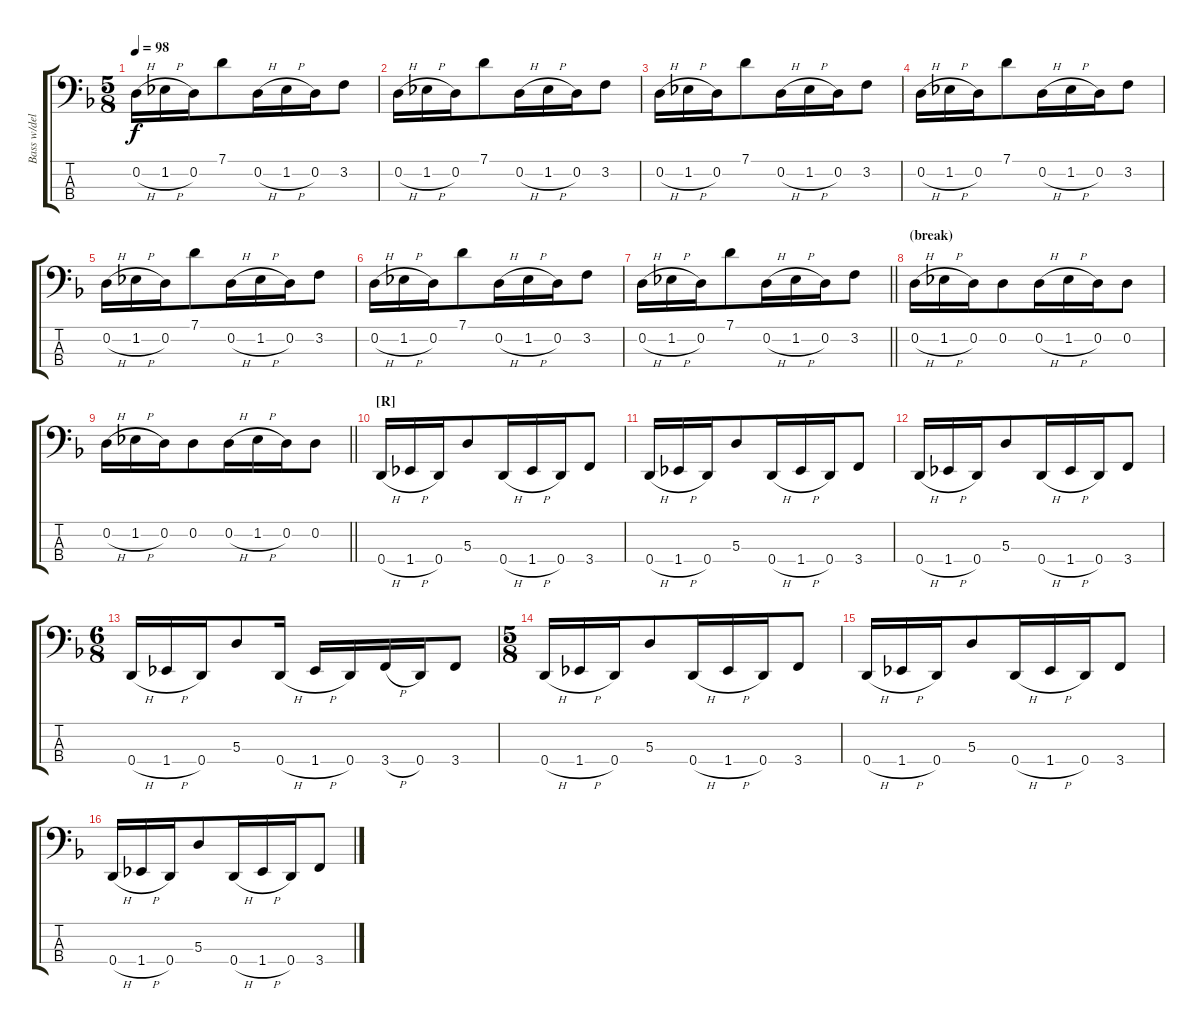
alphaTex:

\track ("Bass w/delay" "Bass w/del") {instrument electricbasspick}
\staff {score tabs}
\tuning (G2 D2 A1 D1) {hide}
\ts (5 8)
\tempo 98
\clef f4
\ks dminor
0.2{h}.16{dy f} 1.2{h}.16{beam merge} 0.2.16 7.1.8 0.2{h}.16{beam merge} 1.2{h}.16 0.2.16{beam merge} 3.2.8 |
0.2{h}.16 1.2{h}.16{beam merge} 0.2.16 7.1.8 0.2{h}.16{beam merge} 1.2{h}.16 0.2.16{beam merge} 3.2.8 |
0.2{h}.16 1.2{h}.16{beam merge} 0.2.16 7.1.8 0.2{h}.16{beam merge} 1.2{h}.16 0.2.16{beam merge} 3.2.8 |
0.2{h}.16 1.2{h}.16{beam merge} 0.2.16 7.1.8 0.2{h}.16{beam merge} 1.2{h}.16 0.2.16{beam merge} 3.2.8 |
0.2{h}.16 1.2{h}.16{beam merge} 0.2.16 7.1.8 0.2{h}.16{beam merge} 1.2{h}.16 0.2.16{beam merge} 3.2.8 |
0.2{h}.16 1.2{h}.16{beam merge} 0.2.16 7.1.8 0.2{h}.16{beam merge} 1.2{h}.16 0.2.16{beam merge} 3.2.8 |
\barLineRight lightlight
0.2{h}.16 1.2{h}.16{beam merge} 0.2.16 7.1.8 0.2{h}.16{beam merge} 1.2{h}.16 0.2.16{beam merge} 3.2.8 |
\section ("" "(break)")
0.2{h}.16 1.2{h}.16{beam merge} 0.2.16 0.2.8 0.2{h}.16{beam merge} 1.2{h}.16{beam merge} 0.2.16{beam merge} 0.2.8 |
\barLineRight lightlight
0.2{h}.16 1.2{h}.16{beam merge} 0.2.16 0.2.8 0.2{h}.16{beam merge} 1.2{h}.16{beam merge} 0.2.16{beam merge} 0.2.8 |
\section ("" "[R]")
0.4{h}.16 1.4{h}.16{beam merge} 0.4.16 5.3.8 0.4{h}.16{beam merge} 1.4{h}.16 0.4.16{beam merge} 3.4.8 |
0.4{h}.16 1.4{h}.16{beam merge} 0.4.16 5.3.8 0.4{h}.16{beam merge} 1.4{h}.16 0.4.16{beam merge} 3.4.8 |
0.4{h}.16 1.4{h}.16{beam merge} 0.4.16 5.3.8 0.4{h}.16{beam merge} 1.4{h}.16 0.4.16{beam merge} 3.4.8 |
\ts (6 8)
0.4{h}.16 1.4{h}.16{beam merge} 0.4.16 5.3.8 0.4{h}.16 1.4{h}.16 0.4.16 3.4{h}.16 0.4.16 3.4.8 |
\ts (5 8)
0.4{h}.16 1.4{h}.16{beam merge} 0.4.16 5.3.8 0.4{h}.16{beam merge} 1.4{h}.16 0.4.16{beam merge} 3.4.8 |
0.4{h}.16 1.4{h}.16{beam merge} 0.4.16 5.3.8 0.4{h}.16{beam merge} 1.4{h}.16 0.4.16{beam merge} 3.4.8 |
0.4{h}.16 1.4{h}.16{beam merge} 0.4.16 5.3.8 0.4{h}.16{beam merge} 1.4{h}.16 0.4.16{beam merge} 3.4.8
